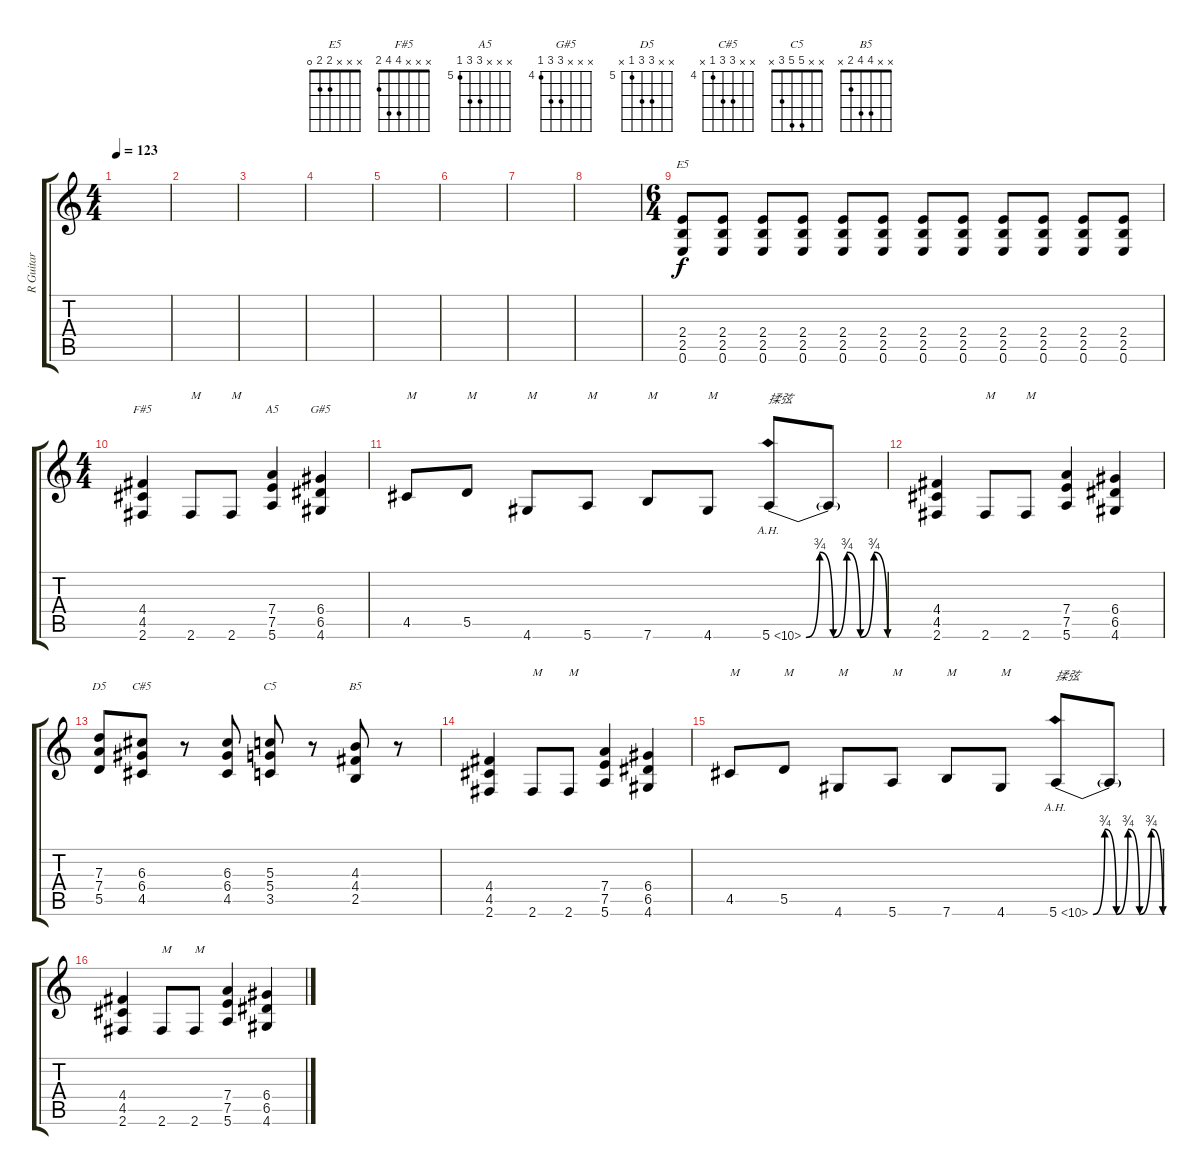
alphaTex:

\track ("R Guitar" "R Guitar") {instrument distortionguitar}
\staff {score tabs}
\tuning (E4 B3 G3 D3 A2 E2) {hide}
\chord ("E5" x x x 2 2 0)
\chord ("F#5" x x x 4 4 2)
\chord ("A5" x x x 7 7 5) {firstfret 5}
\chord ("G#5" x x x 6 6 4) {firstfret 4}
\chord ("D5" x x 7 7 5 x) {firstfret 5}
\chord ("C#5" x x 6 6 4 x) {firstfret 4}
\chord ("C5" x x 5 5 3 x)
\chord ("B5" x x 4 4 2 x)
\ts (4 4)
\tempo 123
\clef g2
\ks c
|
|
|
|
|
|
|
|
\ts (6 4)
(2.4 2.5 0.6).8{ch "E5"} (2.4 2.5 0.6).8 (2.4 2.5 0.6).8 (2.4 2.5 0.6).8 (2.4 2.5 0.6).8 (2.4 2.5 0.6).8 (2.4 2.5 0.6).8 (2.4 2.5 0.6).8 (2.4 2.5 0.6).8 (2.4 2.5 0.6).8 (2.4 2.5 0.6).8 (2.4 2.5 0.6).8 |
\ts (4 4)
(4.4 4.5 2.6).4{ch "F#5"} 2.6.8{txt "M"} 2.6.8{txt "M"} (7.4 7.5 5.6).4{ch "A5"} (6.4 6.5 4.6).4{ch "G#5"} |
4.5.8{txt "M"} 5.5.8{txt "M"} 4.6.8{txt "M"} 5.6.8{txt "M"} 7.6.8{txt "M"} 4.6.8{txt "M"} 5.6{be (custom 0 0 10 3 20 0 30 3 40 0 50 3 60 0) ah 5}.8{txt "揉弦"} 5.6{t}.8 |
(4.4 4.5 2.6).4 2.6.8{txt "M"} 2.6.8{txt "M"} (7.4 7.5 5.6).4 (6.4 6.5 4.6).4 |
(7.3 7.4 5.5).8{ch "D5"} (6.3 6.4 4.5).8{ch "C#5"} r.8 (6.3 6.4 4.5).8 (5.3 5.4 3.5).8{ch "C5"} r.8 (4.3 4.4 2.5).8{ch "B5"} r.8 |
(4.4 4.5 2.6).4 2.6.8{txt "M"} 2.6.8{txt "M"} (7.4 7.5 5.6).4 (6.4 6.5 4.6).4 |
4.5.8{txt "M"} 5.5.8{txt "M"} 4.6.8{txt "M"} 5.6.8{txt "M"} 7.6.8{txt "M"} 4.6.8{txt "M"} 5.6{be (custom 0 0 10 3 20 0 30 3 40 0 50 3 60 0) ah 5}.8{txt "揉弦"} 5.6{t}.8 |
(4.4 4.5 2.6).4 2.6.8{txt "M"} 2.6.8{txt "M"} (7.4 7.5 5.6).4 (6.4 6.5 4.6).4
